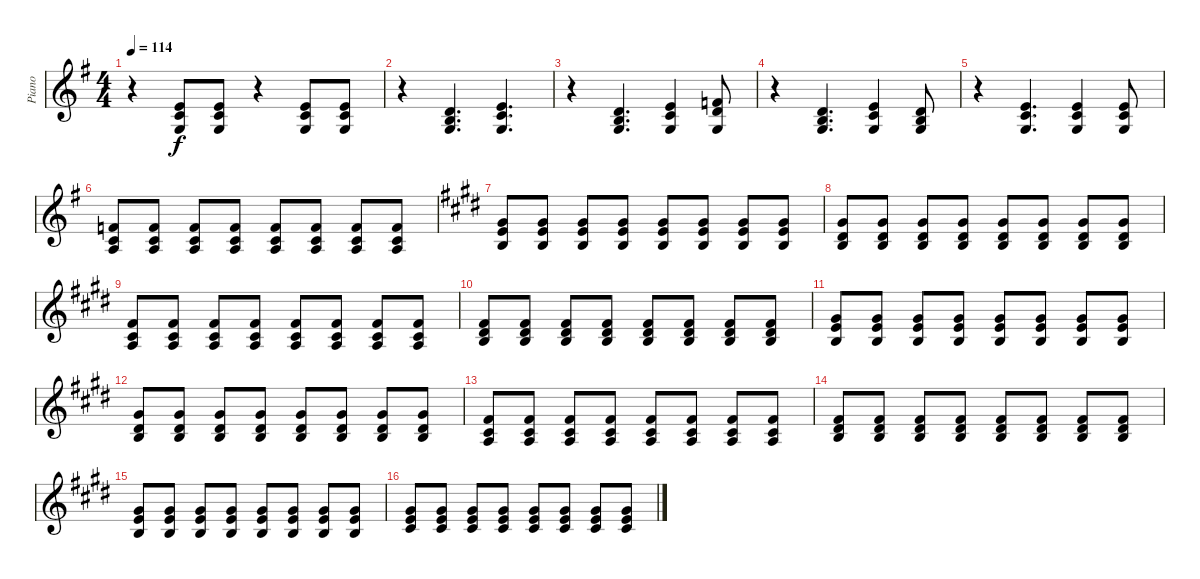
\track ("Piano" "Piano") {instrument brightacousticpiano}
\staff {score}
\tuning (E4 B3 G3 D3 A2 E2) {hide}
\ts (4 4)
\tempo 114
\clef g2
\ks g
r.4{dy f} (0.1 1.2 0.3).8 (0.1 1.2 0.3).8 r.4 (0.1 1.2 0.3).8 (0.1 1.2 0.3).8 |
r.4 (0.2 0.3 12.4).4{d} (0.1 1.2 0.3).4{d} |
r.4 (0.2 0.3 12.4).4{d} (0.1 1.2 0.3).4 (1.1 3.2 0.3).8 |
r.4 (0.2 0.3 12.4).4{d} (0.1 1.2 0.3).4 (3.2 4.3 5.4).8 |
r.4 (0.1 1.2 0.3).4{d} (0.1 1.2 0.3).4 (0.1 1.2 0.3).8 |
(1.1 1.2 2.3).8 (1.1 1.2 2.3).8 (1.1 1.2 2.3).8 (1.1 1.2 2.3).8 (1.1 1.2 2.3).8 (1.1 1.2 2.3).8 (1.1 1.2 2.3).8 (1.1 1.2 2.3).8 |
\ks e
(0.1 0.2 13.3).8 (0.1 0.2 13.3).8 (0.1 0.2 13.3).8 (0.1 0.2 13.3).8 (0.1 0.2 13.3).8 (0.1 0.2 13.3).8 (0.1 0.2 13.3).8 (0.1 0.2 13.3).8 |
(4.1 0.2 8.3).8 (4.1 0.2 8.3).8 (4.1 0.2 8.3).8 (4.1 0.2 8.3).8 (4.1 0.2 8.3).8 (4.1 0.2 8.3).8 (4.1 0.2 8.3).8 (4.1 0.2 8.3).8 |
(2.1 2.2 2.3).8 (2.1 2.2 2.3).8 (2.1 2.2 2.3).8 (2.1 2.2 2.3).8 (2.1 2.2 2.3).8 (2.1 2.2 2.3).8 (2.1 2.2 2.3).8 (2.1 2.2 2.3).8 |
(2.1 0.2 8.3).8 (2.1 0.2 8.3).8 (2.1 0.2 8.3).8 (2.1 0.2 8.3).8 (2.1 0.2 8.3).8 (2.1 0.2 8.3).8 (2.1 0.2 8.3).8 (2.1 0.2 8.3).8 |
(0.1 0.2 13.3).8 (0.1 0.2 13.3).8 (0.1 0.2 13.3).8 (0.1 0.2 13.3).8 (0.1 0.2 13.3).8 (0.1 0.2 13.3).8 (0.1 0.2 13.3).8 (0.1 0.2 13.3).8 |
(4.1 0.2 8.3).8 (4.1 0.2 8.3).8 (4.1 0.2 8.3).8 (4.1 0.2 8.3).8 (4.1 0.2 8.3).8 (4.1 0.2 8.3).8 (4.1 0.2 8.3).8 (4.1 0.2 8.3).8 |
(2.1 2.2 2.3).8 (2.1 2.2 2.3).8 (2.1 2.2 2.3).8 (2.1 2.2 2.3).8 (2.1 2.2 2.3).8 (2.1 2.2 2.3).8 (2.1 2.2 2.3).8 (2.1 2.2 2.3).8 |
(2.1 0.2 8.3).8 (2.1 0.2 8.3).8 (2.1 0.2 8.3).8 (2.1 0.2 8.3).8 (2.1 0.2 8.3).8 (2.1 0.2 8.3).8 (2.1 0.2 8.3).8 (2.1 0.2 8.3).8 |
(0.1 0.2 13.3).8 (0.1 0.2 13.3).8 (0.1 0.2 13.3).8 (0.1 0.2 13.3).8 (0.1 0.2 13.3).8 (0.1 0.2 13.3).8 (0.1 0.2 13.3).8 (0.1 0.2 13.3).8 |
(0.1 2.2 13.3).8 (0.1 2.2 13.3).8 (0.1 2.2 13.3).8 (0.1 2.2 13.3).8 (0.1 2.2 13.3).8 (0.1 2.2 13.3).8 (0.1 2.2 13.3).8 (0.1 2.2 13.3).8
